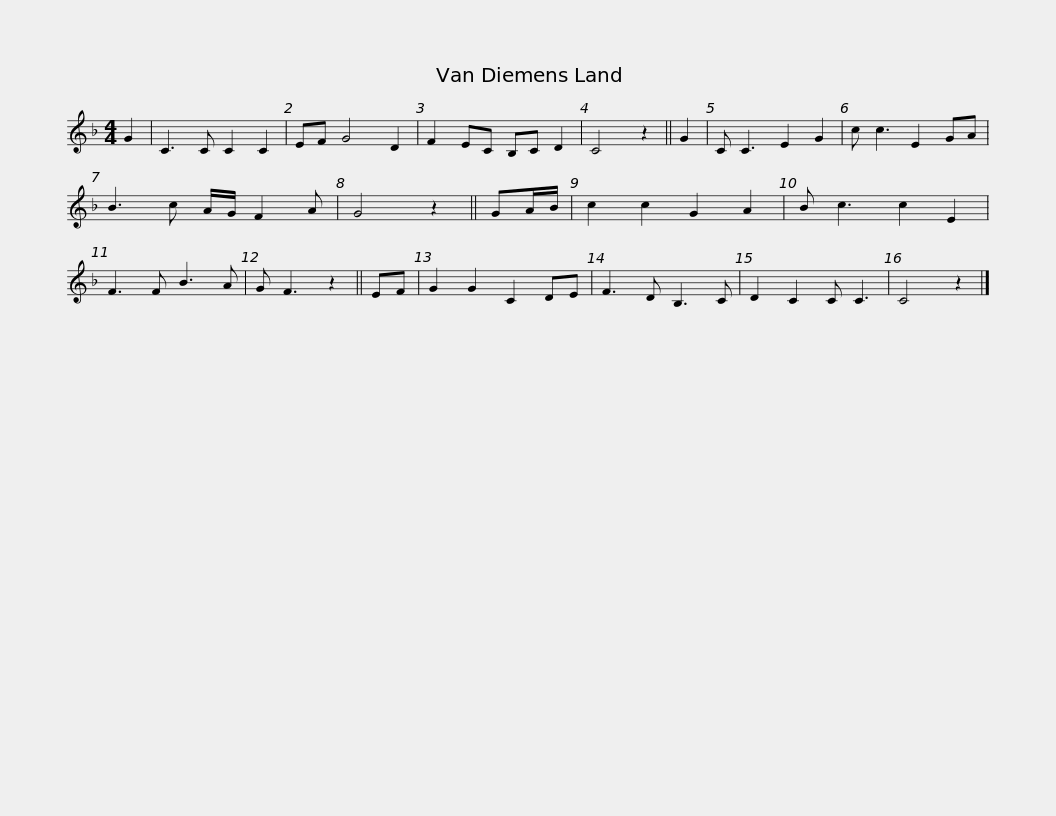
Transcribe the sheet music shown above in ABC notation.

X:1
L:1/8
M:4/4
I:linebreak $
K:F
V:1 treble
V:1
 G2 | C3 C C2 C2 | EF G4 D2 | F2 EC B,C D2 | C4 z2 || %5
 G2 | C C3 E2 G2 | c c3 E2 GA | B3 c A/G/ F2 A |$ G4 z2 || %10
 GA/B/ | c2 c2 G2 A2 | B c3 c2 E2 | F3 F B3 A | G F3 z2 || %15
 EF | G2 G2 C2 DE | F3 D B,3 C |$ D2 C2 C C3 | C4 z2 |] %20
